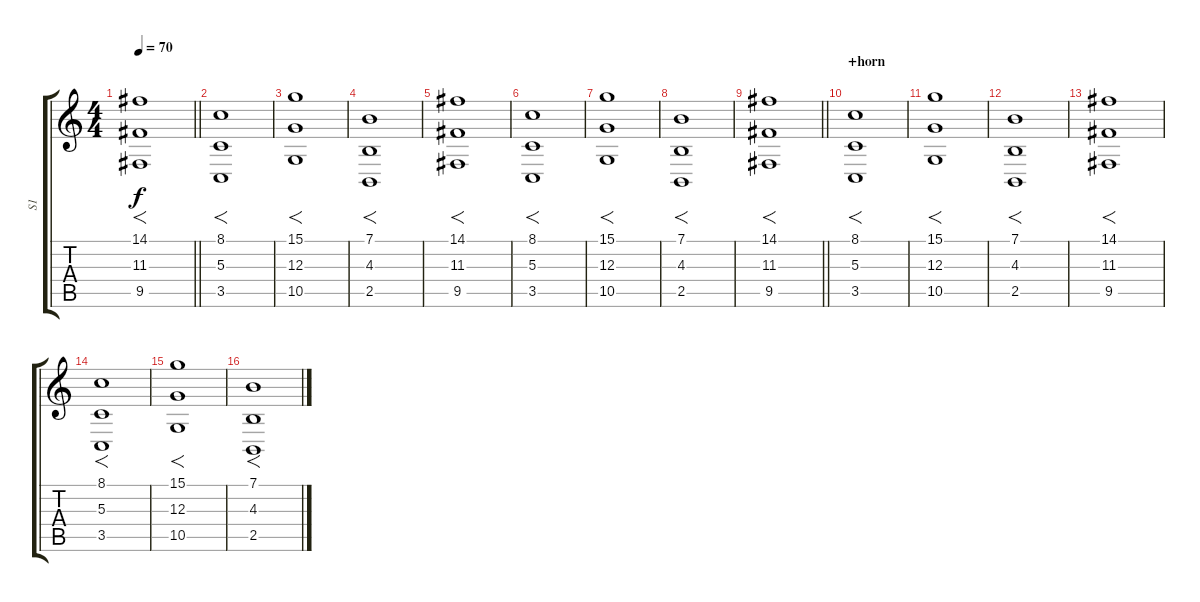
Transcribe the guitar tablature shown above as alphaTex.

\track ("S1" "S1") {instrument stringensemble1}
\staff {score tabs}
\tuning (E4 B3 G3 D3 A2 E2) {hide}
\ts (4 4)
\tempo 70
\clef g2
\barLineRight lightlight
\ks c
(14.1 11.3 9.5).1{f dy f} |
\section ("" "")
(8.1 5.3 3.5).1{f} |
(15.1 12.3 10.5).1{f} |
(7.1 4.3 2.5).1{f} |
(14.1 11.3 9.5).1{f} |
(8.1 5.3 3.5).1{f} |
(15.1 12.3 10.5).1{f} |
(7.1 4.3 2.5).1{f} |
\barLineRight lightlight
(14.1 11.3 9.5).1{f} |
\section ("" "+horn")
(8.1 5.3 3.5).1{f} |
(15.1 12.3 10.5).1{f} |
(7.1 4.3 2.5).1{f} |
(14.1 11.3 9.5).1{f} |
(8.1 5.3 3.5).1{f} |
(15.1 12.3 10.5).1{f} |
(7.1 4.3 2.5).1{f}
